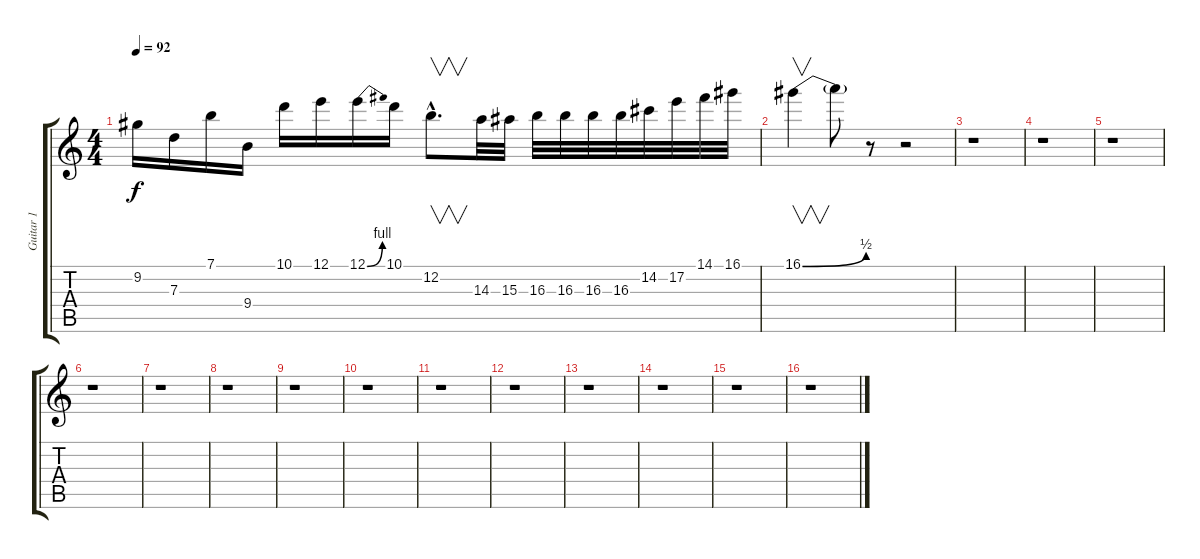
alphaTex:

\track ("Guitar 1" "Guitar 1") {instrument distortionguitar}
\staff {score tabs}
\tuning (E4 B3 G3 D3 A2 E2) {hide}
\ts (4 4)
\tempo 92
\clef g2
\ks c
9.2.16{dy f} 7.3.16 7.1.16 9.4.16 10.1.16 12.1.16 12.1{be (bend 0 0 60 4)}.16 10.1.16 12.2{hac}.8{v d} 14.3.32 15.3.32 16.3.32 16.3.32 16.3.32 16.3.32 14.2.32 17.2.32 14.1.32 16.1.32 |
16.1{be (bend 0 0 60 2)}.4{v} 16.1{t}.8 r.8 r.2 |
r.1 |
r.1 |
r.1 |
r.1 |
r.1 |
r.1 |
r.1 |
r.1 |
r.1 |
r.1 |
r.1 |
r.1 |
r.1 |
r.1
